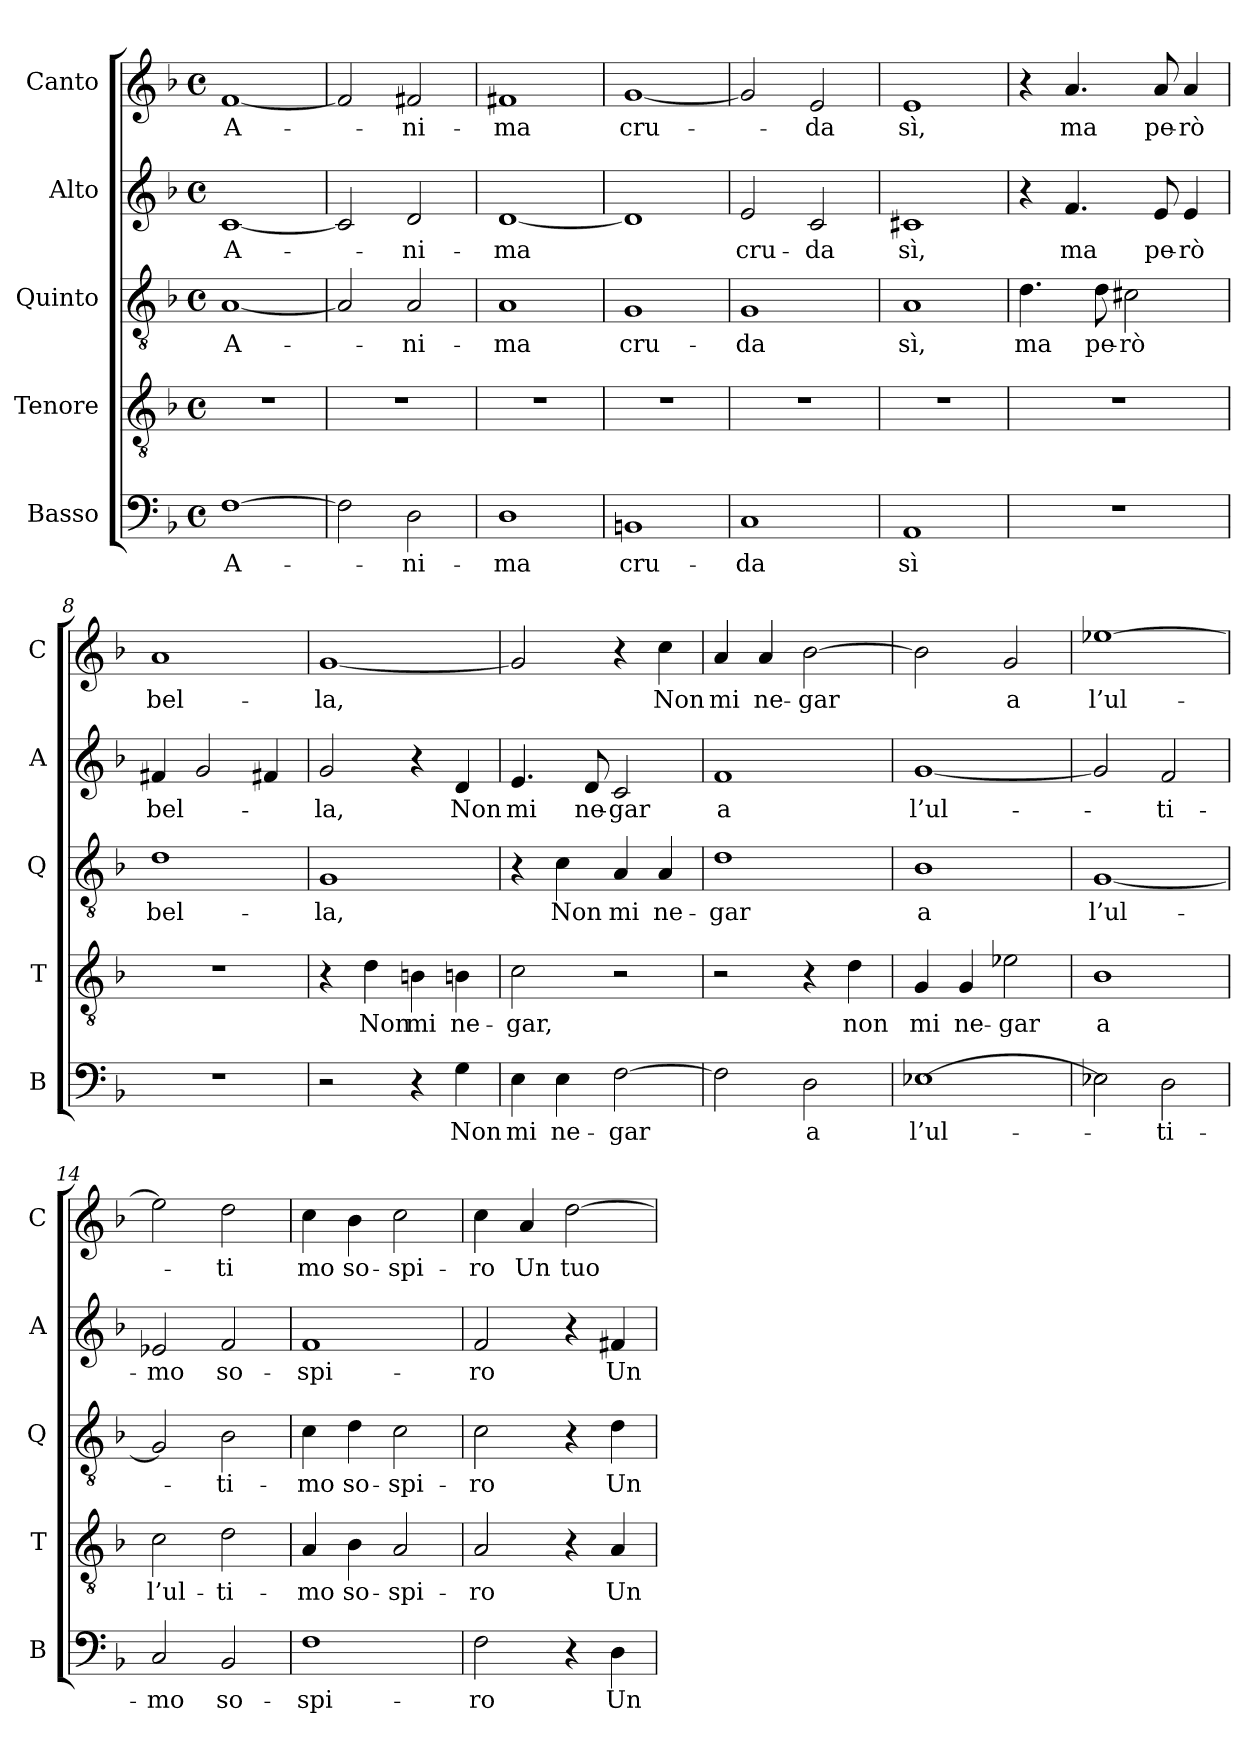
**kern	**text	**kern	**text	**kern	**text	**kern	**text	**kern	**text
*part5	*part5	*part4	*part4	*part3	*part3	*part2	*part2	*part1	*part1
*staff5	*staff5	*staff4	*staff4	*staff3	*staff3	*staff2	*staff2	*staff1	*staff1
*I"Basso	*	*I"Tenore	*	*I"Quinto	*	*I"Alto	*	*I"Canto	*
*I'B	*	*I'T	*	*I'Q	*	*I'A	*	*I'C	*
*clefF4	*	*clefGv2	*	*clefGv2	*	*clefG2	*	*clefG2	*
*k[b-]	*	*k[b-]	*	*k[b-]	*	*k[b-]	*	*k[b-]	*
*F:	*	*F:	*	*F:	*	*F:	*	*F:	*
*M4/4	*	*M4/4	*	*M4/4	*	*M4/4	*	*M4/4	*
*met(c)	*	*met(c)	*	*met(c)	*	*met(c)	*	*met(c)	*
=1	=1	=1	=1	=1	=1	=1	=1	=1	=1
[1F	A-	1r	.	[1A	A-	[1c	A-	[1f	A-
=2	=2	=2	=2	=2	=2	=2	=2	=2	=2
2F]	.	1r	.	2A]	.	2c]	.	2f]	.
2D	ni-	.	.	2A	ni-	2d	ni-	2f#X	ni-
=3	=3	=3	=3	=3	=3	=3	=3	=3	=3
1D	-ma	1r	.	1A	-ma	[1d	-ma	1f#X	-ma
=4	=4	=4	=4	=4	=4	=4	=4	=4	=4
1BBn	cru-	1r	.	1G	cru-	1d]	.	[1g	cru-
=5	=5	=5	=5	=5	=5	=5	=5	=5	=5
1C	-da	1r	.	1G	-da	2e	cru-	2g]	.
.	.	.	.	.	.	2c	-da	2e	-da
=6	=6	=6	=6	=6	=6	=6	=6	=6	=6
1AA	-sì	1r	.	1A	-sì,	1c#X	-sì,	1e	-sì,
=7	=7	=7	=7	=7	=7	=7	=7	=7	=7
1r	.	1r	.	4.d	-ma	4r	.	4r	.
.	.	.	.	.	.	4.f	-ma	4.a	-ma
.	.	.	.	8d	pe-	.	.	.	.
.	.	.	.	2c#X	-rò	.	.	.	.
.	.	.	.	.	.	8e	pe-	8a	pe-
.	.	.	.	.	.	4e	-rò	4a	-rò
=8	=8	=8	=8	=8	=8	=8	=8	=8	=8
1r	.	1r	.	1d	bel-	4f#X	bel-	1a	bel-
.	.	.	.	.	.	2g	.	.	.
.	.	.	.	.	.	4f#X	.	.	.
=9	=9	=9	=9	=9	=9	=9	=9	=9	=9
2r	.	4r	.	1G	-la,	2g	-la,	[1g	-la,
.	.	4d	-Non	.	.	.	.	.	.
4r	.	4Bn	-mi	.	.	4r	.	.	.
4G	-Non	4Bn	ne-	.	.	4d	-Non	.	.
!!LO:LB:g=z
=10	=10	=10	=10	=10	=10	=10	=10	=10	=10
4E	-mi	2c	-gar,	4r	.	4.e	-mi	2g]	.
4E	ne-	.	.	4c	-Non	.	.	.	.
.	.	.	.	.	.	8d	ne-	.	.
[2F	-gar	2r	.	4A	-mi	2c	-gar	4r	.
.	.	.	.	4A	ne-	.	.	4cc	-Non
=11	=11	=11	=11	=11	=11	=11	=11	=11	=11
2F]	.	2r	.	1d	-gar	1f	-a	4a	-mi
.	.	.	.	.	.	.	.	4a	ne-
2D	-a	4r	.	.	.	.	.	[2b-	-gar
.	.	4d	-non	.	.	.	.	.	.
=12	=12	=12	=12	=12	=12	=12	=12	=12	=12
[1E-X	l’ul-	4G	-mi	1B-	-a	[1g	l’ul-	2b-]	.
.	.	4G	ne-	.	.	.	.	.	.
.	.	2e-X	-gar	.	.	.	.	2g	-a
=13	=13	=13	=13	=13	=13	=13	=13	=13	=13
2E-X]	.	1B-	-a	[1G	l’ul-	2g]	.	[1ee-X	l’ul-
2D	ti-	.	.	.	.	2f	ti-	.	.
=14	=14	=14	=14	=14	=14	=14	=14	=14	=14
2C	-mo	2c	l’ul-	2G]	.	2e-X	-mo	2ee-]	.
2BB-	so-	2d	ti-	2B-	ti-	2f	so-	2dd	-ti
=15	=15	=15	=15	=15	=15	=15	=15	=15	=15
1F	spi-	4A	-mo	4c	-mo	1f	spi-	4cc	-mo
.	.	4B-	so-	4d	so-	.	.	4b-	so-
.	.	2A	spi-	2c	spi-	.	.	2cc	spi-
=16	=16	=16	=16	=16	=16	=16	=16	=16	=16
2F	-ro	2A	-ro	2c	-ro	2f	-ro	4cc	-ro
.	.	.	.	.	.	.	.	4a	-Un
4r	.	4r	.	4r	.	4r	.	[2dd	-tuo
4D	-Un	4A	-Un	4d	-Un	4f#X	-Un	.	.
=	=	=	=	=	=	=	=	=	=
*-	*-	*-	*-	*-	*-	*-	*-	*-	*-
